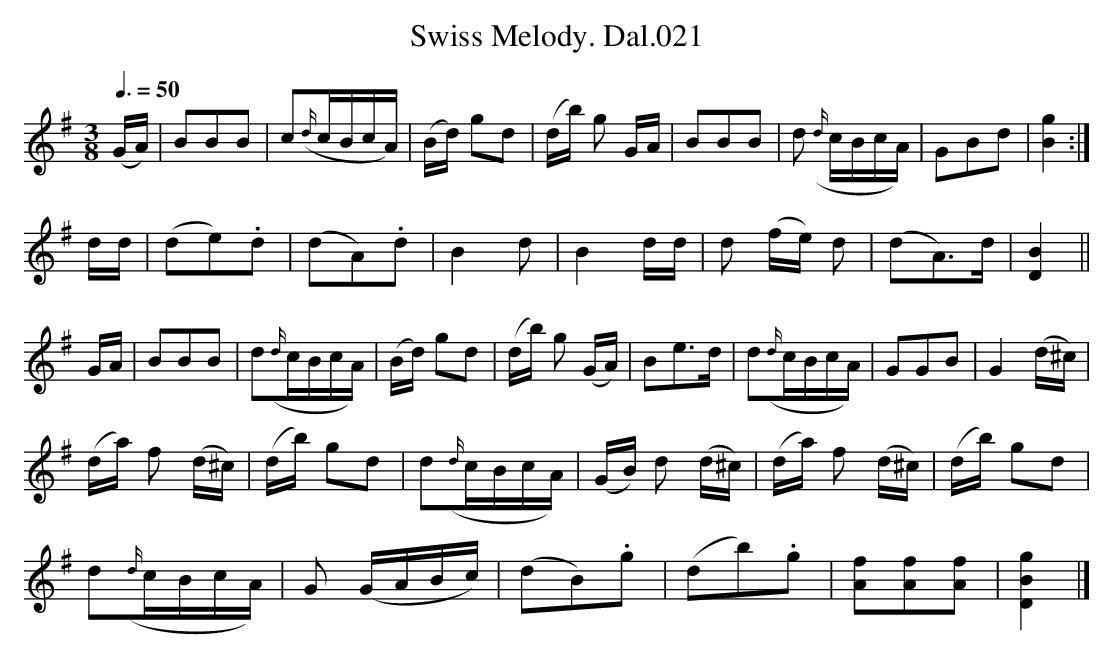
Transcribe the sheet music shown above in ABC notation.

X:1
T:Swiss Melody. Dal.021
M:3/8
L:1/8
Q:3/8=50
K:G
(G/A/) | BBB | c({d/}c/B/c/A/) | (B/d/) gd | (d/b/) g G/A/ | BBB | d ({d/}c/B/c/A/) | GBd | [g2B2] :|
d/d/ | (de).d | (dA).d | B2d | B2 d/d/ | d (f/e/) d | (dA>)d | [B2D2] ||
G/A/ | BBB | d({d/}c/B/c/A/) | (B/d/) gd | (d/b/) g (G/A/) | Be>d | d({d/}c/B/c/A/) | GGB | G2 (d/^c/) |
(d/a/) f (d/^c/) | (d/b/) gd | d({d/}c/B/c/A/) | (G/B/) d (d/^c/) | (d/a/) f (d/^c/) | (d/b/) gd |
d({d/}c/B/c/A/) | G (G/A/B/c/) | (dB).g | (db).g | [fA][fA][fA] | [g2B2D2] |]
